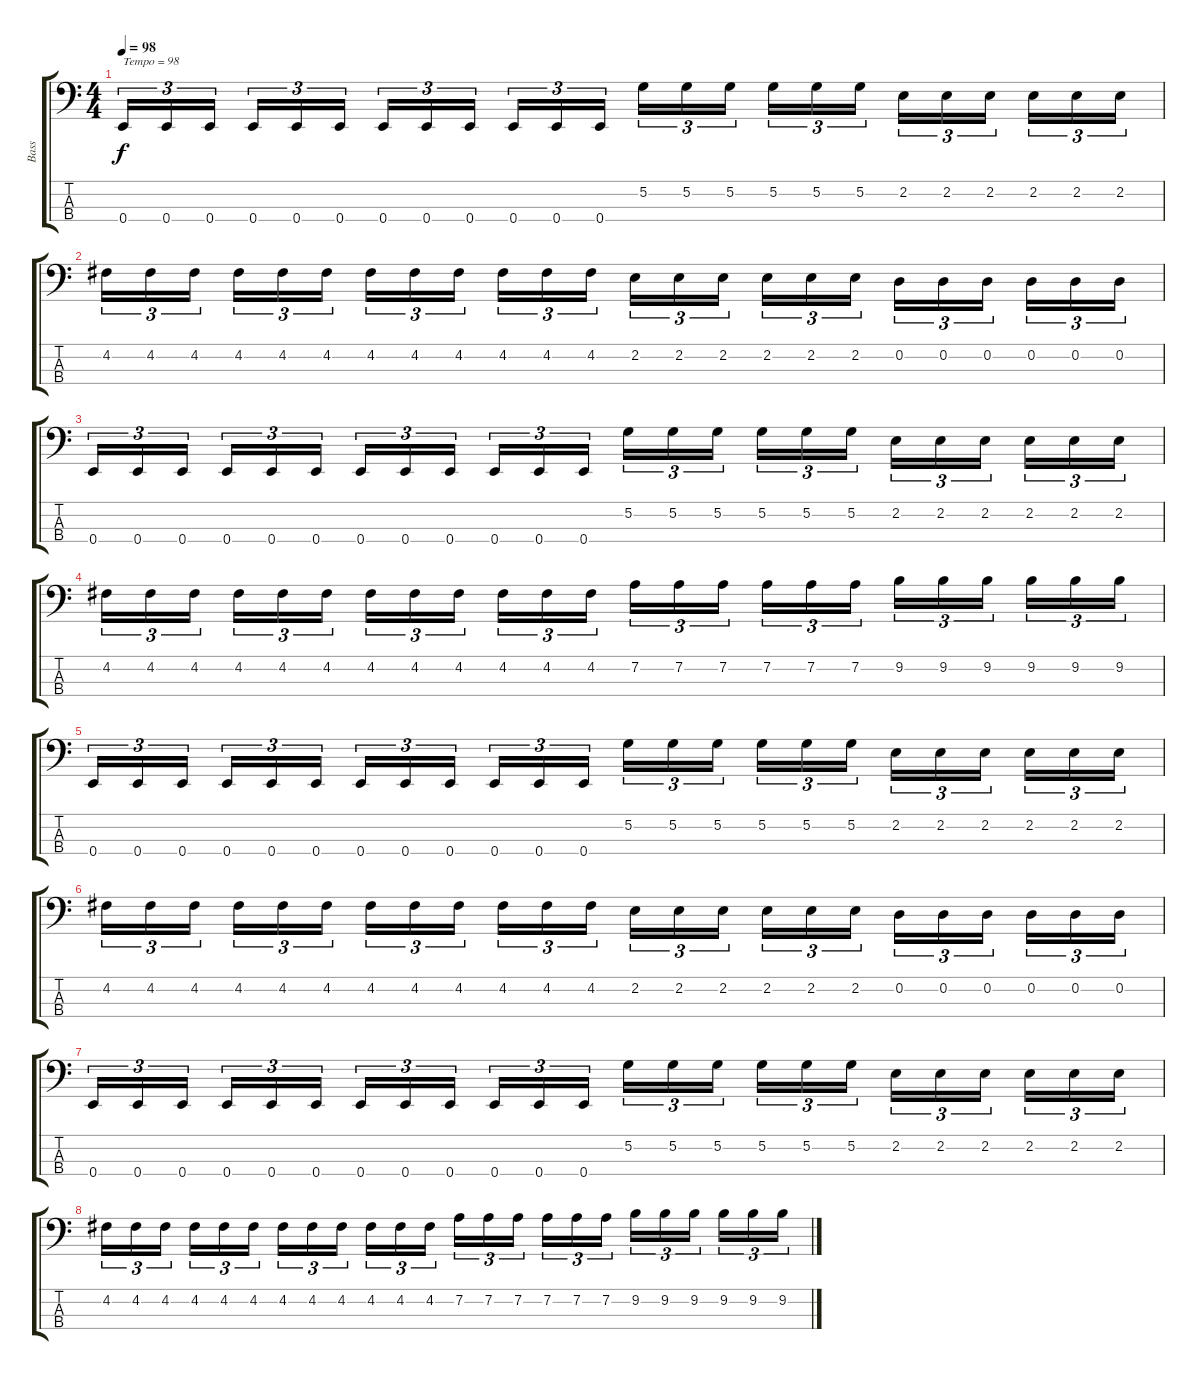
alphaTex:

\track ("Bass" "Bass") {instrument electricbassfinger}
\staff {score tabs}
\tuning (G2 D2 A1 E1) {hide}
\ts (4 4)
\tempo 98
\clef f4
\ks c
0.4.16{tu (3 2) txt "Tempo = 98" dy f instrument electricbassfinger} 0.4.16{tu (3 2)} 0.4.16{tu (3 2)} 0.4.16{tu (3 2)} 0.4.16{tu (3 2)} 0.4.16{tu (3 2)} 0.4.16{tu (3 2)} 0.4.16{tu (3 2)} 0.4.16{tu (3 2)} 0.4.16{tu (3 2)} 0.4.16{tu (3 2)} 0.4.16{tu (3 2)} 5.2.16{tu (3 2)} 5.2.16{tu (3 2)} 5.2.16{tu (3 2)} 5.2.16{tu (3 2)} 5.2.16{tu (3 2)} 5.2.16{tu (3 2)} 2.2.16{tu (3 2)} 2.2.16{tu (3 2)} 2.2.16{tu (3 2)} 2.2.16{tu (3 2)} 2.2.16{tu (3 2)} 2.2.16{tu (3 2)} |
4.2.16{tu (3 2)} 4.2.16{tu (3 2)} 4.2.16{tu (3 2)} 4.2.16{tu (3 2)} 4.2.16{tu (3 2)} 4.2.16{tu (3 2)} 4.2.16{tu (3 2)} 4.2.16{tu (3 2)} 4.2.16{tu (3 2)} 4.2.16{tu (3 2)} 4.2.16{tu (3 2)} 4.2.16{tu (3 2)} 2.2.16{tu (3 2)} 2.2.16{tu (3 2)} 2.2.16{tu (3 2)} 2.2.16{tu (3 2)} 2.2.16{tu (3 2)} 2.2.16{tu (3 2)} 0.2.16{tu (3 2)} 0.2.16{tu (3 2)} 0.2.16{tu (3 2)} 0.2.16{tu (3 2)} 0.2.16{tu (3 2)} 0.2.16{tu (3 2)} |
0.4.16{tu (3 2)} 0.4.16{tu (3 2)} 0.4.16{tu (3 2)} 0.4.16{tu (3 2)} 0.4.16{tu (3 2)} 0.4.16{tu (3 2)} 0.4.16{tu (3 2)} 0.4.16{tu (3 2)} 0.4.16{tu (3 2)} 0.4.16{tu (3 2)} 0.4.16{tu (3 2)} 0.4.16{tu (3 2)} 5.2.16{tu (3 2)} 5.2.16{tu (3 2)} 5.2.16{tu (3 2)} 5.2.16{tu (3 2)} 5.2.16{tu (3 2)} 5.2.16{tu (3 2)} 2.2.16{tu (3 2)} 2.2.16{tu (3 2)} 2.2.16{tu (3 2)} 2.2.16{tu (3 2)} 2.2.16{tu (3 2)} 2.2.16{tu (3 2)} |
4.2.16{tu (3 2)} 4.2.16{tu (3 2)} 4.2.16{tu (3 2)} 4.2.16{tu (3 2)} 4.2.16{tu (3 2)} 4.2.16{tu (3 2)} 4.2.16{tu (3 2)} 4.2.16{tu (3 2)} 4.2.16{tu (3 2)} 4.2.16{tu (3 2)} 4.2.16{tu (3 2)} 4.2.16{tu (3 2)} 7.2.16{tu (3 2)} 7.2.16{tu (3 2)} 7.2.16{tu (3 2)} 7.2.16{tu (3 2)} 7.2.16{tu (3 2)} 7.2.16{tu (3 2)} 9.2.16{tu (3 2)} 9.2.16{tu (3 2)} 9.2.16{tu (3 2)} 9.2.16{tu (3 2)} 9.2.16{tu (3 2)} 9.2.16{tu (3 2)} |
0.4.16{tu (3 2)} 0.4.16{tu (3 2)} 0.4.16{tu (3 2)} 0.4.16{tu (3 2)} 0.4.16{tu (3 2)} 0.4.16{tu (3 2)} 0.4.16{tu (3 2)} 0.4.16{tu (3 2)} 0.4.16{tu (3 2)} 0.4.16{tu (3 2)} 0.4.16{tu (3 2)} 0.4.16{tu (3 2)} 5.2.16{tu (3 2)} 5.2.16{tu (3 2)} 5.2.16{tu (3 2)} 5.2.16{tu (3 2)} 5.2.16{tu (3 2)} 5.2.16{tu (3 2)} 2.2.16{tu (3 2)} 2.2.16{tu (3 2)} 2.2.16{tu (3 2)} 2.2.16{tu (3 2)} 2.2.16{tu (3 2)} 2.2.16{tu (3 2)} |
4.2.16{tu (3 2)} 4.2.16{tu (3 2)} 4.2.16{tu (3 2)} 4.2.16{tu (3 2)} 4.2.16{tu (3 2)} 4.2.16{tu (3 2)} 4.2.16{tu (3 2)} 4.2.16{tu (3 2)} 4.2.16{tu (3 2)} 4.2.16{tu (3 2)} 4.2.16{tu (3 2)} 4.2.16{tu (3 2)} 2.2.16{tu (3 2)} 2.2.16{tu (3 2)} 2.2.16{tu (3 2)} 2.2.16{tu (3 2)} 2.2.16{tu (3 2)} 2.2.16{tu (3 2)} 0.2.16{tu (3 2)} 0.2.16{tu (3 2)} 0.2.16{tu (3 2)} 0.2.16{tu (3 2)} 0.2.16{tu (3 2)} 0.2.16{tu (3 2)} |
0.4.16{tu (3 2)} 0.4.16{tu (3 2)} 0.4.16{tu (3 2)} 0.4.16{tu (3 2)} 0.4.16{tu (3 2)} 0.4.16{tu (3 2)} 0.4.16{tu (3 2)} 0.4.16{tu (3 2)} 0.4.16{tu (3 2)} 0.4.16{tu (3 2)} 0.4.16{tu (3 2)} 0.4.16{tu (3 2)} 5.2.16{tu (3 2)} 5.2.16{tu (3 2)} 5.2.16{tu (3 2)} 5.2.16{tu (3 2)} 5.2.16{tu (3 2)} 5.2.16{tu (3 2)} 2.2.16{tu (3 2)} 2.2.16{tu (3 2)} 2.2.16{tu (3 2)} 2.2.16{tu (3 2)} 2.2.16{tu (3 2)} 2.2.16{tu (3 2)} |
4.2.16{tu (3 2)} 4.2.16{tu (3 2)} 4.2.16{tu (3 2)} 4.2.16{tu (3 2)} 4.2.16{tu (3 2)} 4.2.16{tu (3 2)} 4.2.16{tu (3 2)} 4.2.16{tu (3 2)} 4.2.16{tu (3 2)} 4.2.16{tu (3 2)} 4.2.16{tu (3 2)} 4.2.16{tu (3 2)} 7.2.16{tu (3 2)} 7.2.16{tu (3 2)} 7.2.16{tu (3 2)} 7.2.16{tu (3 2)} 7.2.16{tu (3 2)} 7.2.16{tu (3 2)} 9.2.16{tu (3 2)} 9.2.16{tu (3 2)} 9.2.16{tu (3 2)} 9.2.16{tu (3 2)} 9.2.16{tu (3 2)} 9.2.16{tu (3 2)}
